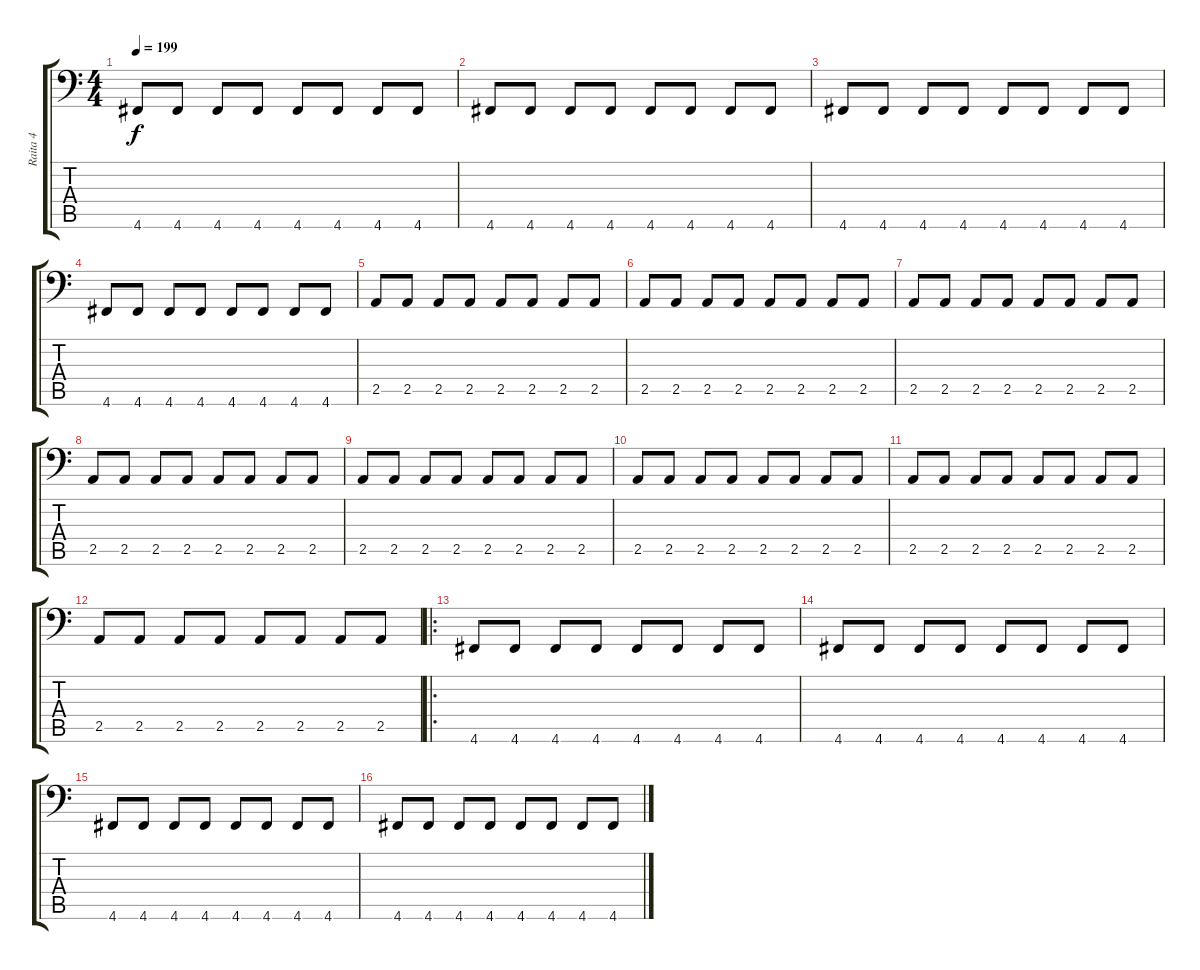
\track ("Raita 4" "Raita 4") {instrument electricbassfinger}
\staff {score tabs}
\tuning (D3 A2 F2 C2 G1 D1) {hide}
\ts (4 4)
\tempo 199
\clef f4
\ks c
4.6.8{dy f} 4.6.8 4.6.8 4.6.8 4.6.8 4.6.8 4.6.8 4.6.8 |
4.6.8 4.6.8 4.6.8 4.6.8 4.6.8 4.6.8 4.6.8 4.6.8 |
4.6.8 4.6.8 4.6.8 4.6.8 4.6.8 4.6.8 4.6.8 4.6.8 |
4.6.8 4.6.8 4.6.8 4.6.8 4.6.8 4.6.8 4.6.8 4.6.8 |
2.5.8 2.5.8 2.5.8 2.5.8 2.5.8 2.5.8 2.5.8 2.5.8 |
2.5.8 2.5.8 2.5.8 2.5.8 2.5.8 2.5.8 2.5.8 2.5.8 |
2.5.8 2.5.8 2.5.8 2.5.8 2.5.8 2.5.8 2.5.8 2.5.8 |
2.5.8 2.5.8 2.5.8 2.5.8 2.5.8 2.5.8 2.5.8 2.5.8 |
2.5.8 2.5.8 2.5.8 2.5.8 2.5.8 2.5.8 2.5.8 2.5.8 |
2.5.8 2.5.8 2.5.8 2.5.8 2.5.8 2.5.8 2.5.8 2.5.8 |
2.5.8 2.5.8 2.5.8 2.5.8 2.5.8 2.5.8 2.5.8 2.5.8 |
2.5.8 2.5.8 2.5.8 2.5.8 2.5.8 2.5.8 2.5.8 2.5.8 |
\ro
4.6.8 4.6.8 4.6.8 4.6.8 4.6.8 4.6.8 4.6.8 4.6.8 |
4.6.8 4.6.8 4.6.8 4.6.8 4.6.8 4.6.8 4.6.8 4.6.8 |
4.6.8 4.6.8 4.6.8 4.6.8 4.6.8 4.6.8 4.6.8 4.6.8 |
4.6.8 4.6.8 4.6.8 4.6.8 4.6.8 4.6.8 4.6.8 4.6.8
